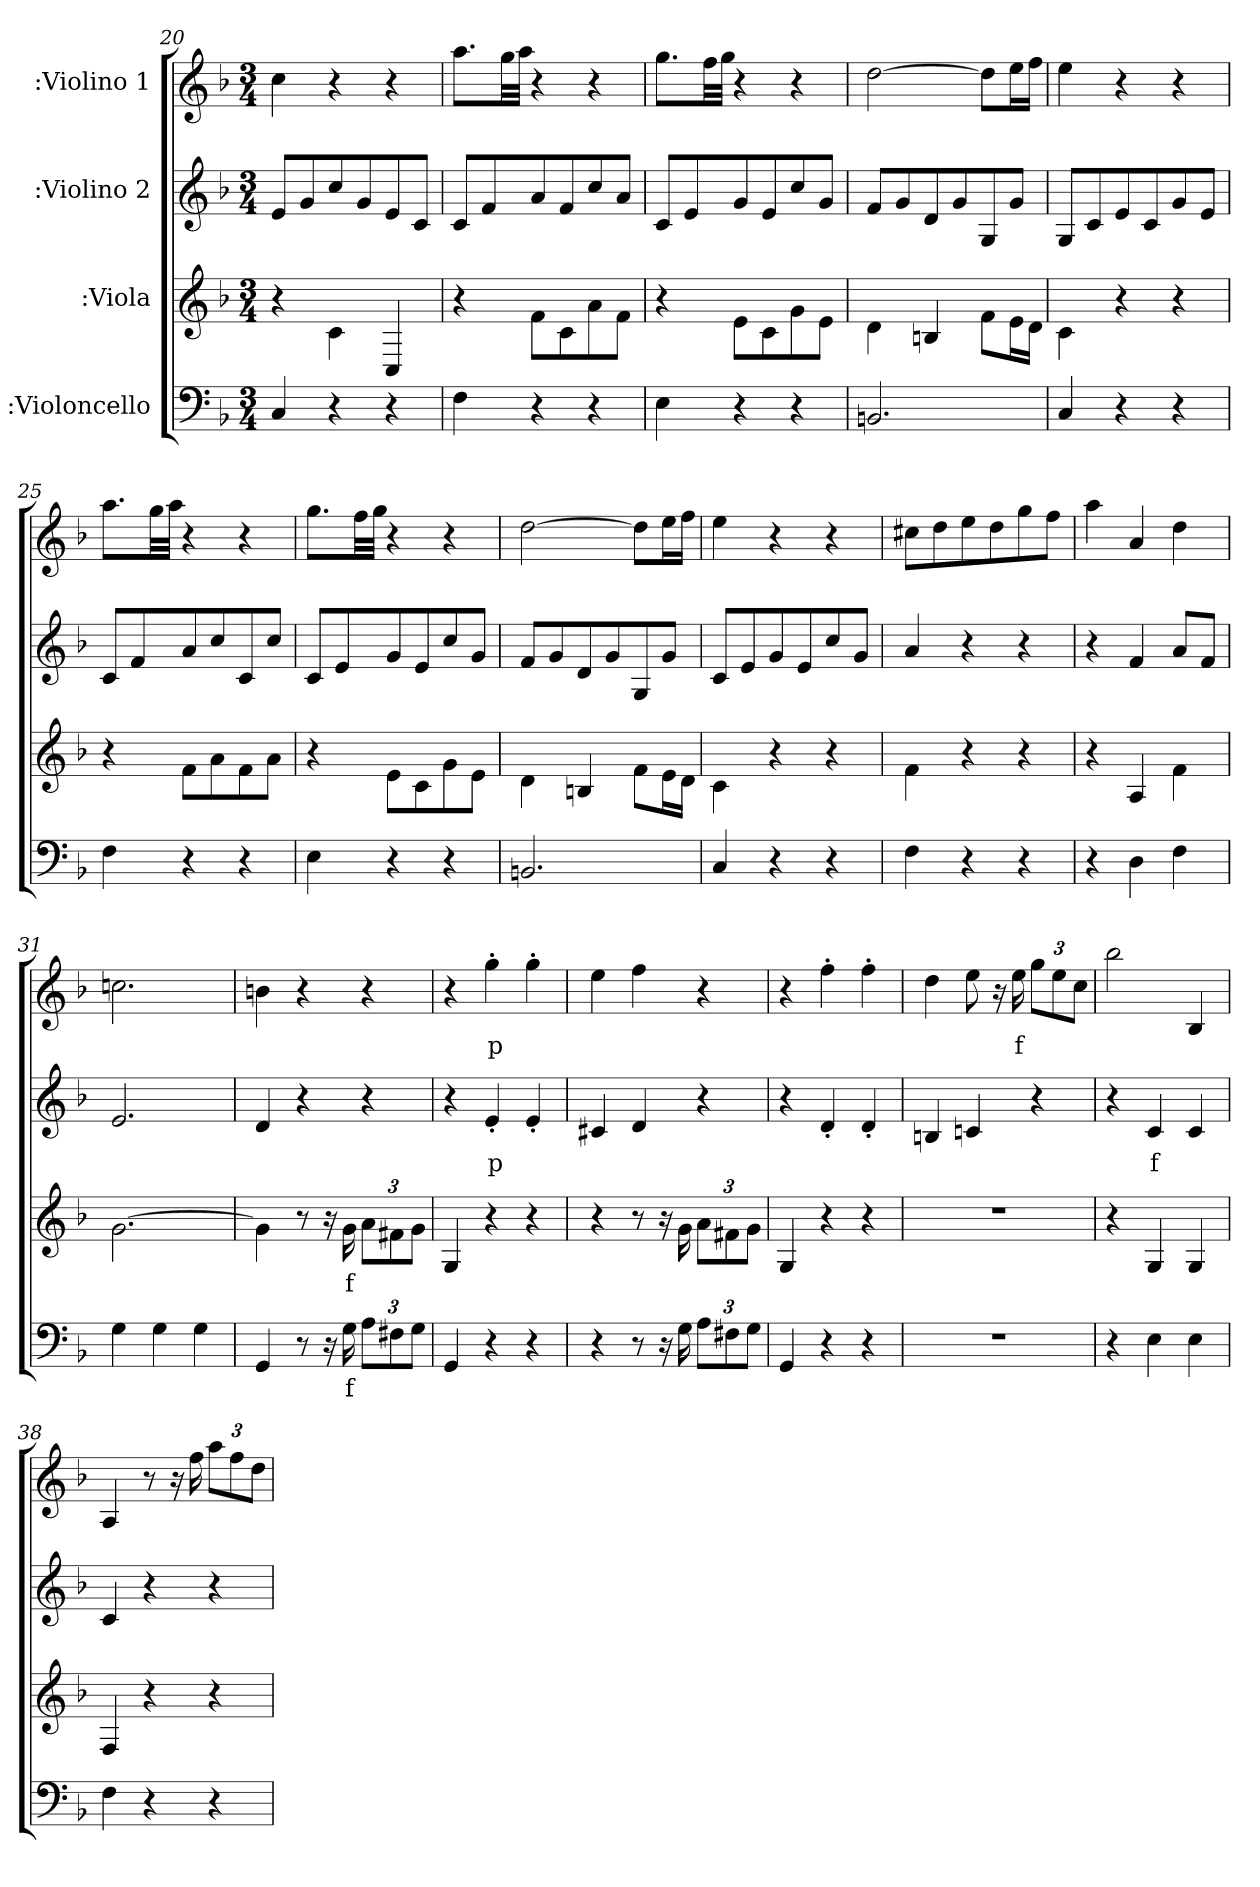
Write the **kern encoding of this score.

**kern	**text	**kern	**text	**kern	**text	**kern	**text
*part4	*part4	*part3	*part3	*part2	*part2	*part1	*part1
*staff4	*staff4	*staff3	*staff3	*staff2	*staff2	*staff1	*staff1
*I":Violoncello	*	*I":Viola	*	*I":Violino 2	*	*I":Violino 1	*
*clefF4	*	*	*	*clefG2	*	*clefG2	*
*k[b-]	*	*k[b-]	*	*k[b-]	*	*k[b-]	*
*F:	*	*F:	*	*F:	*	*F:	*
*M3/4	*	*M3/4	*	*M3/4	*	*M3/4	*
=20	=20	=20	=20	=20	=20	=20	=20
4C/	.	4r	.	8e/L	.	4cc\	.
.	.	.	.	8g/	.	.	.
4r	.	4c\	.	8cc/	.	4r	.
.	.	.	.	8g/	.	.	.
4r	.	4C/	.	8e/	.	4r	.
.	.	.	.	8c/J	.	.	.
=21	=21	=21	=21	=21	=21	=21	=21
4F\	.	4r	.	8c/L	.	8.aa\L	.
.	.	.	.	8f/	.	.	.
.	.	.	.	.	.	32gg\LL	.
.	.	.	.	.	.	32aa\JJJ	.
4r	.	8f\L	.	8a/	.	4r	.
.	.	8c\	.	8f/	.	.	.
4r	.	8a\	.	8cc/	.	4r	.
.	.	8f\J	.	8a/J	.	.	.
=22	=22	=22	=22	=22	=22	=22	=22
4E\	.	4r	.	8c/L	.	8.gg\L	.
.	.	.	.	8e/	.	.	.
.	.	.	.	.	.	32ff\LL	.
.	.	.	.	.	.	32gg\JJJ	.
4r	.	8e\L	.	8g/	.	4r	.
.	.	8c\	.	8e/	.	.	.
4r	.	8g\	.	8cc/	.	4r	.
.	.	8e\J	.	8g/J	.	.	.
=23	=23	=23	=23	=23	=23	=23	=23
2.BBn/	.	4d\	.	8f/L	.	[2dd\	.
.	.	.	.	8g/	.	.	.
.	.	4Bn/	.	8d/	.	.	.
.	.	.	.	8g/	.	.	.
.	.	8f\L	.	8G/	.	8dd\L]	.
.	.	16e\L	.	8g/J	.	16ee\L	.
.	.	16d\JJ	.	.	.	16ff\JJ	.
=24	=24	=24	=24	=24	=24	=24	=24
4C/	.	4c\	.	8G/L	.	4ee\	.
.	.	.	.	8c/	.	.	.
4r	.	4r	.	8e/	.	4r	.
.	.	.	.	8c/	.	.	.
4r	.	4r	.	8g/	.	4r	.
.	.	.	.	8e/J	.	.	.
=25	=25	=25	=25	=25	=25	=25	=25
4F\	.	4r	.	8c/L	.	8.aa\L	.
.	.	.	.	8f/	.	.	.
.	.	.	.	.	.	32gg\LL	.
.	.	.	.	.	.	32aa\JJJ	.
4r	.	8f\L	.	8a/	.	4r	.
.	.	8a\	.	8cc/	.	.	.
4r	.	8f\	.	8c/	.	4r	.
.	.	8a\J	.	8cc/J	.	.	.
=26	=26	=26	=26	=26	=26	=26	=26
4E\	.	4r	.	8c/L	.	8.gg\L	.
.	.	.	.	8e/	.	.	.
.	.	.	.	.	.	32ff\LL	.
.	.	.	.	.	.	32gg\JJJ	.
4r	.	8e\L	.	8g/	.	4r	.
.	.	8c\	.	8e/	.	.	.
4r	.	8g\	.	8cc/	.	4r	.
.	.	8e\J	.	8g/J	.	.	.
=27	=27	=27	=27	=27	=27	=27	=27
2.BBn/	.	4d\	.	8f/L	.	[2dd\	.
.	.	.	.	8g/	.	.	.
.	.	4Bn/	.	8d/	.	.	.
.	.	.	.	8g/	.	.	.
.	.	8f\L	.	8G/	.	8dd\L]	.
.	.	16e\L	.	8g/J	.	16ee\L	.
.	.	16d\JJ	.	.	.	16ff\JJ	.
=28	=28	=28	=28	=28	=28	=28	=28
4C/	.	4c\	.	8c/L	.	4ee\	.
.	.	.	.	8e/	.	.	.
4r	.	4r	.	8g/	.	4r	.
.	.	.	.	8e/	.	.	.
4r	.	4r	.	8cc/	.	4r	.
.	.	.	.	8g/J	.	.	.
=29	=29	=29	=29	=29	=29	=29	=29
4F\	.	4f\	.	4a/	.	8cc#X\L	.
.	.	.	.	.	.	8dd\	.
4r	.	4r	.	4r	.	8ee\	.
.	.	.	.	.	.	8dd\	.
4r	.	4r	.	4r	.	8gg\	.
.	.	.	.	.	.	8ff\J	.
=30	=30	=30	=30	=30	=30	=30	=30
4r	.	4r	.	4r	.	4aa\	.
4D\	.	4A/	.	4f/	.	4a/	.
4F\	.	4f\	.	8a/L	.	4dd\	.
.	.	.	.	8f/J	.	.	.
=31	=31	=31	=31	=31	=31	=31	=31
4G\	.	[2.g\	.	2.e/	.	2.ccn\	.
4G\	.	.	.	.	.	.	.
4G\	.	.	.	.	.	.	.
=32	=32	=32	=32	=32	=32	=32	=32
4GG/	.	4g\]	.	4d/	.	4bn\	.
8r	.	8r	.	4r	.	4r	.
16r	.	16r	.	.	.	.	.
16G\	f	16g\	f	.	.	.	.
12A\L	.	12a\L	.	4r	.	4r	.
12F#X\	.	12f#X\	.	.	.	.	.
12G\J	.	12g\J	.	.	.	.	.
=33	=33	=33	=33	=33	=33	=33	=33
4GG/	.	4G/	.	4r	.	4r	.
4r	.	4r	.	4e'>/	p	4gg'>\	p
4r	.	4r	.	4e'>/	.	4gg'>\	.
=34	=34	=34	=34	=34	=34	=34	=34
4r	.	4r	.	4c#X/	.	4ee\	.
8r	.	8r	.	4d/	.	4ff\	.
16r	.	16r	.	.	.	.	.
16G\	.	16g\	.	.	.	.	.
12A\L	.	12a\L	.	4r	.	4r	.
12F#X\	.	12f#X\	.	.	.	.	.
12G\J	.	12g\J	.	.	.	.	.
=35	=35	=35	=35	=35	=35	=35	=35
4GG/	.	4G/	.	4r	.	4r	.
4r	.	4r	.	4d'>/	.	4ff'>\	.
4r	.	4r	.	4d'>/	.	4ff'>\	.
=36	=36	=36	=36	=36	=36	=36	=36
2.r	.	2.r	.	4Bn/	.	4dd\	.
.	.	.	.	4cn/	.	8ee\	.
.	.	.	.	.	.	16r	.
.	.	.	.	.	.	16ee\	f
.	.	.	.	4r	.	12gg\L	.
.	.	.	.	.	.	12ee\	.
.	.	.	.	.	.	12cc\J	.
=37	=37	=37	=37	=37	=37	=37	=37
4r	.	4r	.	4r	.	2bb-\	.
4E\	.	4G/	.	4c/	f	.	.
4E\	.	4G/	.	4c/	.	4B-/	.
=38	=38	=38	=38	=38	=38	=38	=38
4F\	.	4F/	.	4c/	.	4A/	.
4r	.	4r	.	4r	.	8r	.
.	.	.	.	.	.	16r	.
.	.	.	.	.	.	16ff\	.
4r	.	4r	.	4r	.	12aa\L	.
.	.	.	.	.	.	12ff\	.
.	.	.	.	.	.	12dd\J	.
=	=	=	=	=	=	=	=
*-	*-	*-	*-	*-	*-	*-	*-
